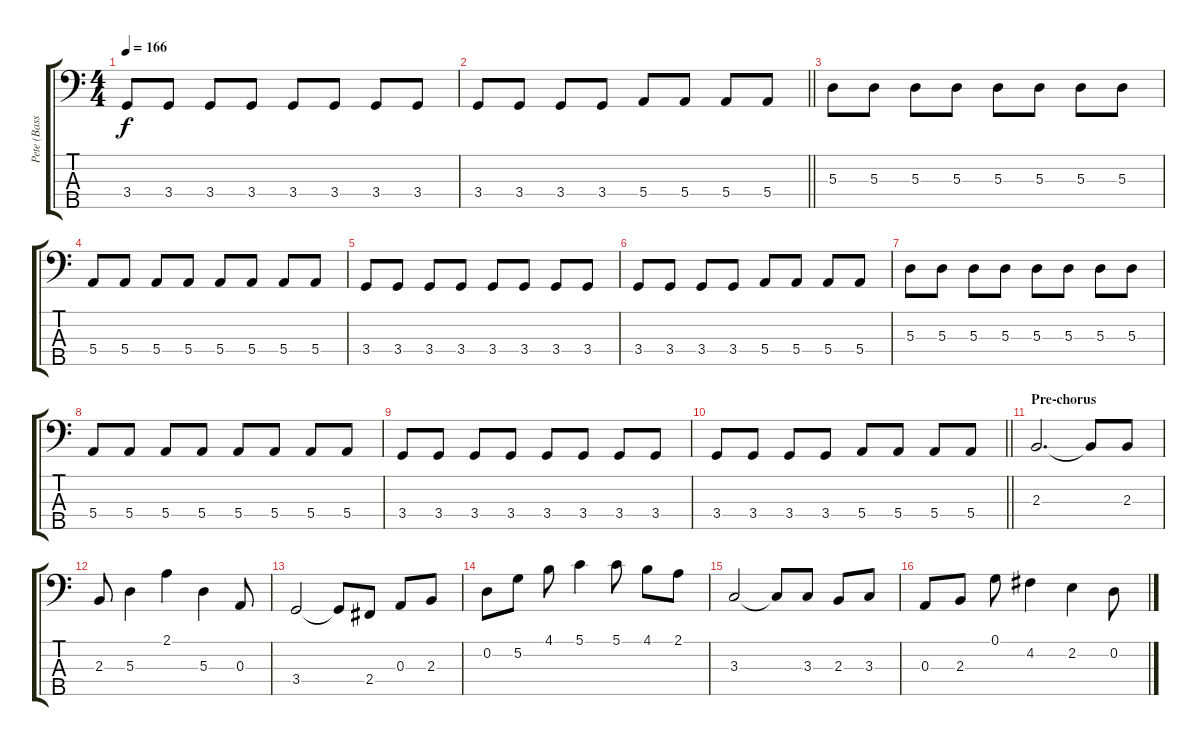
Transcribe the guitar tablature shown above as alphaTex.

\track ("Pete (Bass)" "Pete (Bass") {instrument electricbassfinger}
\staff {score tabs}
\tuning (G2 D2 A1 E1 B0) {hide}
\ts (4 4)
\tempo 166
\clef f4
\ks c
3.4.8{dy f} 3.4.8 3.4.8 3.4.8 3.4.8 3.4.8 3.4.8 3.4.8 |
\barLineRight lightlight
3.4.8 3.4.8 3.4.8 3.4.8 5.4.8 5.4.8 5.4.8 5.4.8 |
5.3.8{volume 16 instrument electricbassfinger} 5.3.8 5.3.8 5.3.8 5.3.8 5.3.8 5.3.8 5.3.8 |
5.4.8 5.4.8 5.4.8 5.4.8 5.4.8 5.4.8 5.4.8 5.4.8 |
3.4.8 3.4.8 3.4.8 3.4.8 3.4.8 3.4.8 3.4.8 3.4.8 |
3.4.8 3.4.8 3.4.8 3.4.8 5.4.8 5.4.8 5.4.8 5.4.8 |
5.3.8 5.3.8 5.3.8 5.3.8 5.3.8 5.3.8 5.3.8 5.3.8 |
5.4.8 5.4.8 5.4.8 5.4.8 5.4.8 5.4.8 5.4.8 5.4.8 |
3.4.8 3.4.8 3.4.8 3.4.8 3.4.8 3.4.8 3.4.8 3.4.8 |
\barLineRight lightlight
3.4.8 3.4.8 3.4.8 3.4.8 5.4.8 5.4.8 5.4.8 5.4.8 |
\section ("" "Pre-chorus")
2.3.2{d} 2.3{t}.8 2.3.8 |
2.3.8 5.3.4 2.1.4 5.3.4 0.3.8 |
3.4.2 3.4{t}.8 2.4.8 0.3.8 2.3.8 |
0.2.8 5.2.8 4.1.8 5.1.4 5.1.8 4.1.8 2.1.8 |
3.3.2 3.3{t}.8 3.3.8 2.3.8 3.3.8 |
0.3.8 2.3.8 0.1.8 4.2.4 2.2.4 0.2.8
